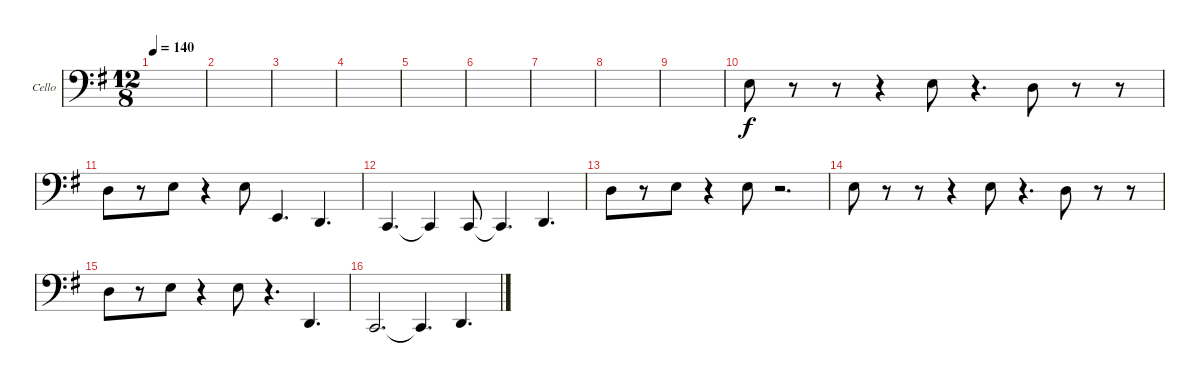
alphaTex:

\defaultSystemsLayout 4
\bracketExtendMode groupsimilarinstruments
\firstSystemTrackNameOrientation horizontal
\otherSystemsTrackNameOrientation horizontal
\track ("Cello 2" "Cello") {instrument cello}
\staff {score}
\tuning (A3 D3 G2 C2)
\ts (12 8)
\tempo 140
\clef f4
\scale
0.513944
\ks g
|
\scale
0.243028 |
\scale
0.243028 |
|
|
|
|
|
|
2.2.8 r.8 r.8 r.4 2.2.8 r.4{d} 0.2.8 r.8 r.8 |
0.2.8 r.8 2.2.8 r.4 2.2.8 4.4.4{d} 2.4.4{d} |
0.4.4{d} 0.4{t}.4 0.4.8 0.4{t}.4{d} 2.4.4{d} |
0.2.8 r.8 2.2.8 r.4 2.2.8 r.2{d} |
2.2.8 r.8 r.8 r.4 2.2.8 r.4{d} 0.2.8 r.8 r.8 |
0.2.8 r.8 2.2.8 r.4 2.2.8 r.4{d} 2.4.4{d} |
0.4.2{d} 0.4{t}.4{d} 2.4.4{d}
